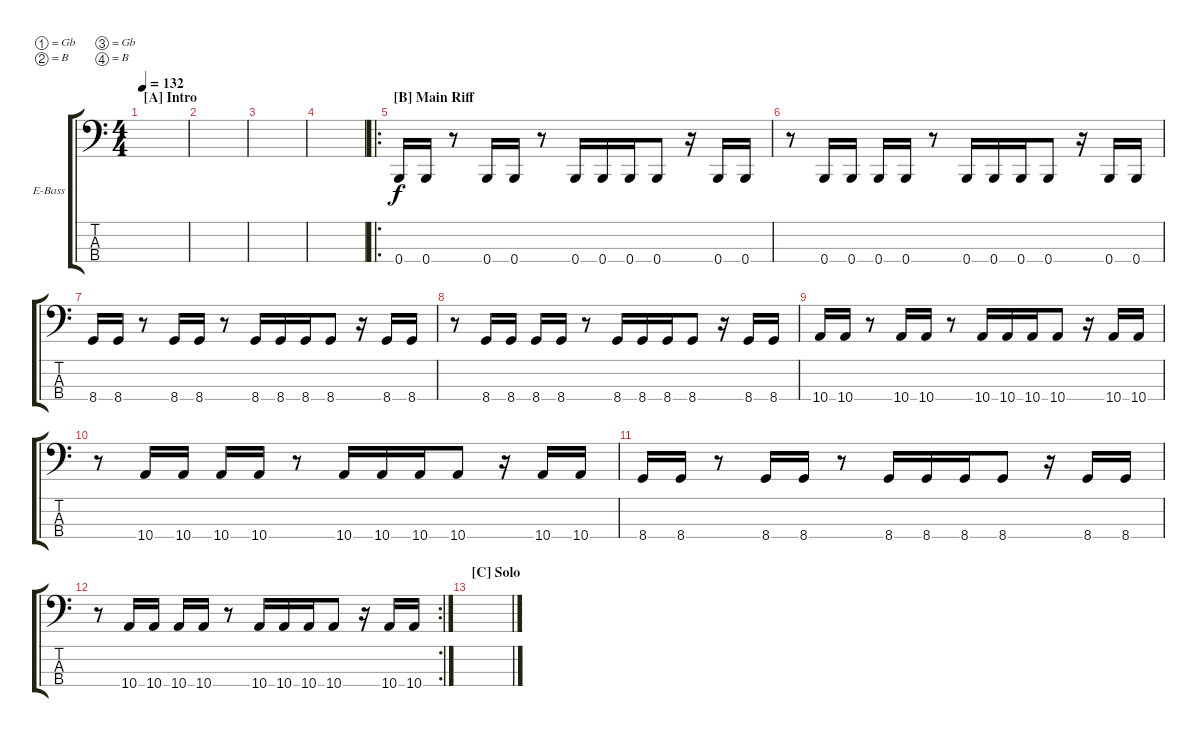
\bracketExtendMode groupsimilarinstruments
\firstSystemTrackNameOrientation horizontal
\otherSystemsTrackNameOrientation horizontal
\track ("Electric Bass" "E-Bass") {instrument electricbassfinger}
\staff {score tabs}
\tuning (Gb2 B1 Gb1 B0)
\ts (4 4)
\section ("A" "Intro")
\tempo 132
\clef f4
\ks c
|
|
|
|
\ro
\section ("B" "Main Riff")
0.4.16 0.4.16 r.8 0.4.16 0.4.16 r.8 0.4.16 0.4.16 0.4.16 0.4.8 r.16 0.4.16 0.4.16 |
r.8 0.4.16 0.4.16 0.4.16 0.4.16 r.8 0.4.16 0.4.16 0.4.16 0.4.8 r.16 0.4.16 0.4.16 |
8.4.16 8.4.16 r.8 8.4.16 8.4.16 r.8 8.4.16 8.4.16 8.4.16 8.4.8 r.16 8.4.16 8.4.16 |
r.8 8.4.16 8.4.16 8.4.16 8.4.16 r.8 8.4.16 8.4.16 8.4.16 8.4.8 r.16 8.4.16 8.4.16 |
10.4.16 10.4.16 r.8 10.4.16 10.4.16 r.8 10.4.16 10.4.16 10.4.16 10.4.8 r.16 10.4.16 10.4.16 |
r.8 10.4.16 10.4.16 10.4.16 10.4.16 r.8 10.4.16 10.4.16 10.4.16 10.4.8 r.16 10.4.16 10.4.16 |
8.4.16 8.4.16 r.8 8.4.16 8.4.16 r.8 8.4.16 8.4.16 8.4.16 8.4.8 r.16 8.4.16 8.4.16 |
\rc 2
r.8 10.4.16 10.4.16 10.4.16 10.4.16 r.8 10.4.16 10.4.16 10.4.16 10.4.8 r.16 10.4.16 10.4.16 |
\section ("C" "Solo")
